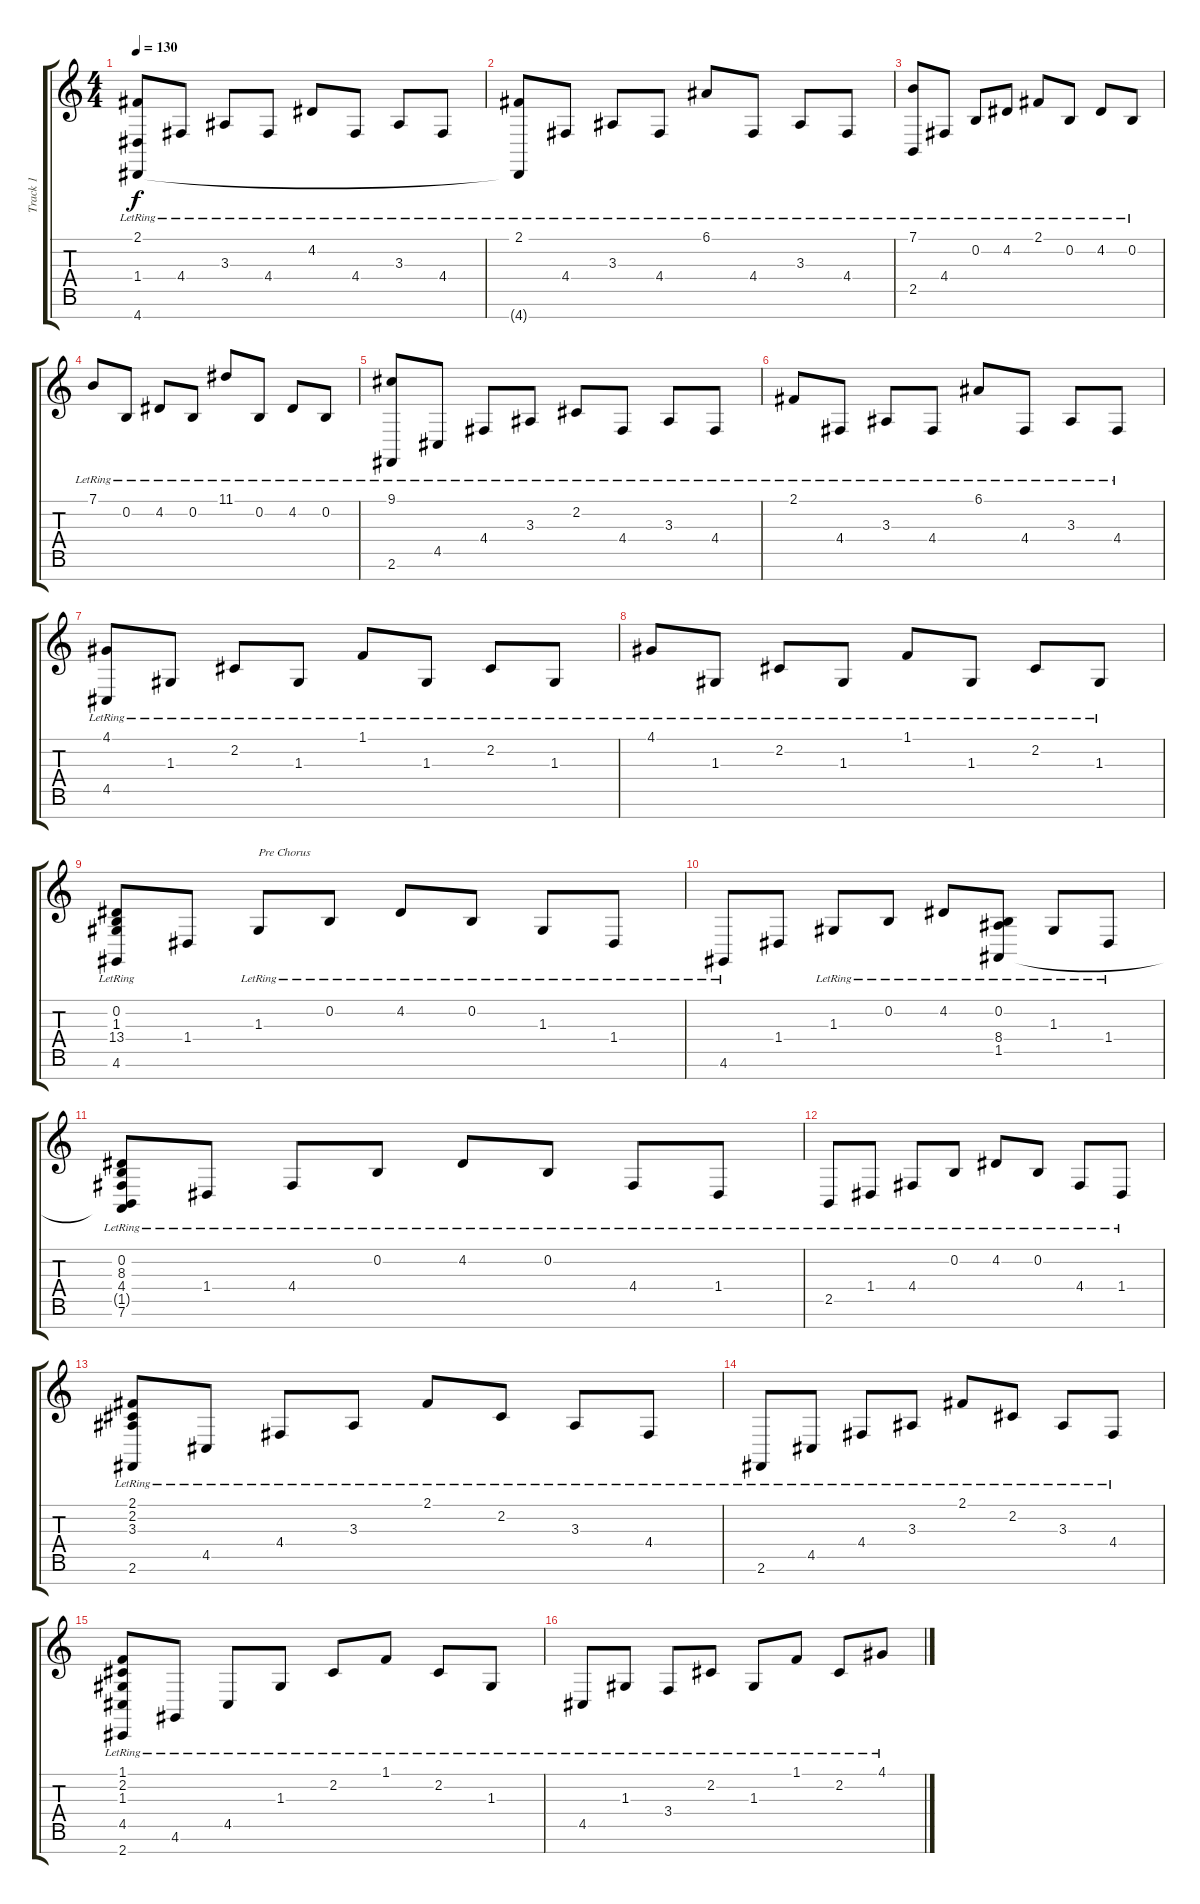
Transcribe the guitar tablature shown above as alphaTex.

\track ("Track 1" "Track 1") {instrument acousticgrandpiano}
\staff {score tabs}
\tuning (E4 B3 G3 D3 A2 E2 B1) {hide}
\ts (4 4)
\tempo 130
\clef g2
\ks c
(2.1{lr} 1.4{lr} 4.7).8{dy f} 4.4{lr}.8 3.3{lr}.8 4.4{lr}.8 4.2{lr}.8 4.4{lr}.8 3.3{lr}.8 4.4{lr}.8 |
(2.1{lr} 4.7{t}).8 4.4{lr}.8 3.3{lr}.8 4.4{lr}.8 6.1{lr}.8 4.4{lr}.8 3.3{lr}.8 4.4{lr}.8 |
(7.1{lr} 2.5{lr}).8 4.4{lr}.8 0.2{lr}.8 4.2{lr}.8 2.1{lr}.8 0.2{lr}.8 4.2{lr}.8 0.2{lr}.8 |
7.1{lr}.8 0.2{lr}.8 4.2{lr}.8 0.2{lr}.8 11.1{lr}.8 0.2{lr}.8 4.2{lr}.8 0.2{lr}.8 |
(9.1{lr} 2.6{lr}).8 4.5{lr}.8 4.4{lr}.8 3.3{lr}.8 2.2{lr}.8 4.4{lr}.8 3.3{lr}.8 4.4{lr}.8 |
2.1{lr}.8 4.4{lr}.8 3.3{lr}.8 4.4{lr}.8 6.1{lr}.8 4.4{lr}.8 3.3{lr}.8 4.4{lr}.8 |
(4.1{lr} 4.5{lr}).8 1.3{lr}.8 2.2{lr}.8 1.3{lr}.8 1.1{lr}.8 1.3{lr}.8 2.2{lr}.8 1.3{lr}.8 |
4.1{lr}.8 1.3{lr}.8 2.2{lr}.8 1.3{lr}.8 1.1{lr}.8 1.3{lr}.8 2.2{lr}.8 1.3{lr}.8 |
(0.2{lr} 1.3{lr} 13.4{lr} 4.6{lr}).8 1.4.8 1.3{lr}.8{txt "Pre Chorus"} 0.2{lr}.8 4.2{lr}.8 0.2{lr}.8 1.3{lr}.8 1.4{lr}.8 |
4.6{lr}.8 1.4.8 1.3{lr}.8 0.2{lr}.8 4.2{lr}.8 (0.2{lr} 8.4 1.5).8 1.3{lr}.8 1.4{lr}.8 |
(0.2{lr} 8.3{lr} 4.4{lr} 1.5{t} 7.6).8 1.4{lr}.8 4.4{lr}.8 0.2{lr}.8 4.2{lr}.8 0.2{lr}.8 4.4{lr}.8 1.4{lr}.8 |
2.5{lr}.8 1.4{lr}.8 4.4{lr}.8 0.2{lr}.8 4.2{lr}.8 0.2{lr}.8 4.4{lr}.8 1.4{lr}.8 |
(2.1{lr} 2.2{lr} 3.3{lr} 2.6{lr}).8 4.5{lr}.8 4.4{lr}.8 3.3{lr}.8 2.1{lr}.8 2.2{lr}.8 3.3{lr}.8 4.4{lr}.8 |
2.6{lr}.8 4.5{lr}.8 4.4{lr}.8 3.3{lr}.8 2.1{lr}.8 2.2{lr}.8 3.3{lr}.8 4.4{lr}.8 |
(1.1{lr} 2.2{lr} 1.3{lr} 4.5{lr} 2.7{lr}).8 4.6{lr}.8 4.5{lr}.8 1.3{lr}.8 2.2{lr}.8 1.1{lr}.8 2.2{lr}.8 1.3{lr}.8 |
4.5{lr}.8 1.3{lr}.8 3.4{lr}.8 2.2{lr}.8 1.3{lr}.8 1.1{lr}.8 2.2{lr}.8 4.1{lr}.8
